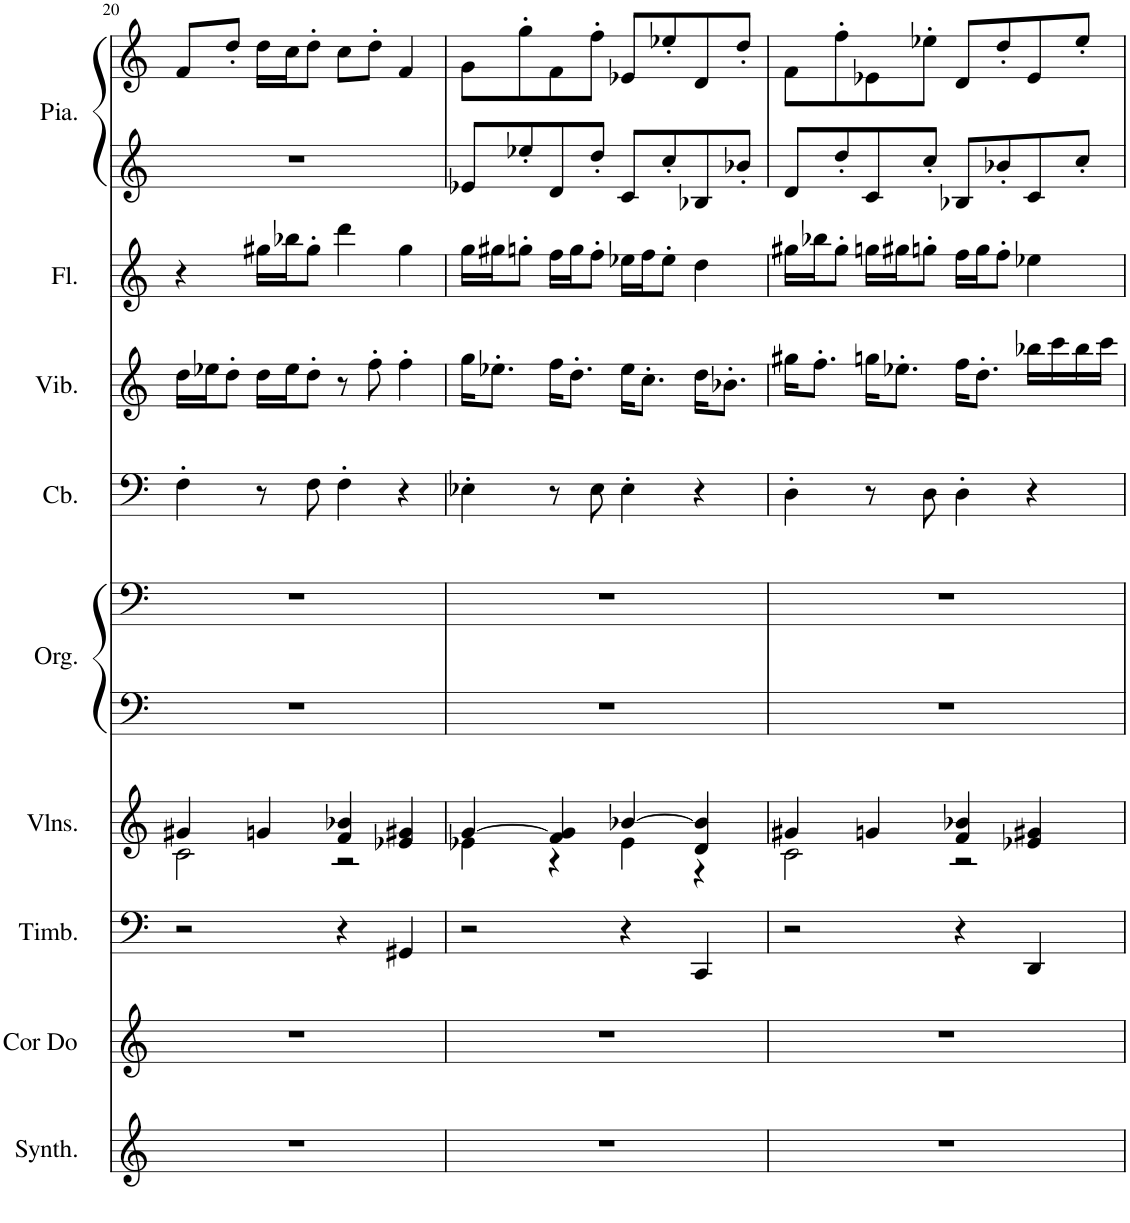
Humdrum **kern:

**kern	**kern	**kern	**kern	**kern	**kern	**kern	**kern	**kern	**kern	**kern
*part9	*part8	*part7	*part6	*part5	*part5	*part4	*part3	*part2	*part1	*part1
*staff11	*staff10	*staff9	*staff8	*staff7	*staff6	*staff5	*staff4	*staff3	*staff2	*staff1
*I"Synthétiseur de cuivres	*I"Cor Alto en Do	*I"Timbales	*I"Violons	*I"Orgue à tuyaux	*	*I"Contrebasse	*I"Vibraphone	*I"Flûte	*I"Piano, Musica	*
*I'Synth.	*I'Cor Do	*I'Timb.	*I'Vlns.	*I'Org.	*	*I'Cb.	*I'Vib.	*I'Fl.	*I'Pia.	*
!!LO:PB:g=z
*clefG2	*clefG2	*clefF4	*clefG2	*clefF4	*clefF4	*clefF4	*clefG2	*clefG2	*clefG2	*clefG2
*	*Trd4c7	*	*	*	*	*Trd7c12	*	*	*	*
*k[]	*k[]	*k[]	*k[]	*k[]	*k[]	*k[]	*k[]	*k[]	*k[]	*k[]
*M4/4	*M4/4	*M4/4	*M4/4	*M4/4	*M4/4	*M4/4	*M4/4	*M4/4	*M4/4	*M4/4
=20	=20	=20	=20	=20	=20	=20	=20	=20	=20	=20
*	*	*	*^	*	*	*	*	*	*	*
1r	1r	2r	4g#X/	2c\	1r	1r	4F'\	16dd\LL	4r	1r	8f/L
.	.	.	.	.	.	.	.	16ee-X\J	.	.	.
.	.	.	.	.	.	.	.	8dd'\J	.	.	8dd'/J
.	.	.	4gn/	.	.	.	8r	16dd\LL	16gg#X\LL	.	16dd\LL
.	.	.	.	.	.	.	.	16ee-\J	16bb-X\J	.	16cc\J
.	.	.	.	.	.	.	8F\	8dd'\J	8gg#'\J	.	8dd'\J
.	.	4r	4f/ 4b-X/	2r	.	.	4F'\	8r	4ddd\	.	8cc\L
.	.	.	.	.	.	.	.	8ff'\	.	.	8dd'\J
.	.	4GG#X/	4e-X/ 4g#X/	.	.	.	4r	4ff'\	4gg#\	.	4f/
=21	=21	=21	=21	=21	=21	=21	=21	=21	=21	=21	=21
1r	1r	2r	[4g/	4e-X\	1r	1r	4E-X'\	16gg\KL	16gg\LL	8e-X/L	8g\L
.	.	.	.	.	.	.	.	8.ee-X'\J	16gg#X\J	.	.
.	.	.	.	.	.	.	.	.	8ggn'\J	8ee-X'/	8gg'\
.	.	.	4f/ 4g/]	4r	.	.	8r	16ff\KL	16ff\LL	8d/	8f\
.	.	.	.	.	.	.	.	8.dd'\J	16gg\J	.	.
.	.	.	.	.	.	.	8E-\	.	8ff'\J	8dd'/J	8ff'\J
.	.	4r	[4b-X/	4e-\	.	.	4E-'\	16ee-\KL	16ee-X\LL	8c/L	8e-X/L
.	.	.	.	.	.	.	.	8.cc'\J	16ff\J	.	.
.	.	.	.	.	.	.	.	.	8ee-'\J	8cc'/	8ee-X'/
.	.	4CC/	4d/ 4b-/]	4r	.	.	4r	16dd\KL	4dd\	8B-X/	8d/
.	.	.	.	.	.	.	.	8.b-X'\J	.	.	.
.	.	.	.	.	.	.	.	.	.	8b-X'/J	8dd'/J
=22	=22	=22	=22	=22	=22	=22	=22	=22	=22	=22	=22
1r	1r	2r	4g#X/	2c\	1r	1r	4D'\	16gg#X\KL	16gg#X\LL	8d/L	8f\L
.	.	.	.	.	.	.	.	8.ff'\J	16bb-X\J	.	.
.	.	.	.	.	.	.	.	.	8gg#'\J	8dd'/	8ff'\
.	.	.	4gn/	.	.	.	8r	16ggn\KL	16ggn\LL	8c/	8e-X\
.	.	.	.	.	.	.	.	8.ee-X'\J	16gg#X\J	.	.
.	.	.	.	.	.	.	8D\	.	8ggn'\J	8cc'/J	8ee-X'\J
.	.	4r	4f/ 4b-X/	2r	.	.	4D'\	16ff\KL	16ff\LL	8B-X/L	8d/L
.	.	.	.	.	.	.	.	8.dd'\J	16gg\J	.	.
.	.	.	.	.	.	.	.	.	8ff'\J	8b-X'/	8dd'/
.	.	4DD/	4e-X/ 4g#X/	.	.	.	4r	16bb-X\LL	4ee-X\	8c/	8e-/
.	.	.	.	.	.	.	.	16ccc\	.	.	.
.	.	.	.	.	.	.	.	16bb-\	.	8cc'/J	8ee-'/J
.	.	.	.	.	.	.	.	16ccc\JJ	.	.	.
*	*	*	*v	*v	*	*	*	*	*	*	*
=	=	=	=	=	=	=	=	=	=	=
*-	*-	*-	*-	*-	*-	*-	*-	*-	*-	*-
